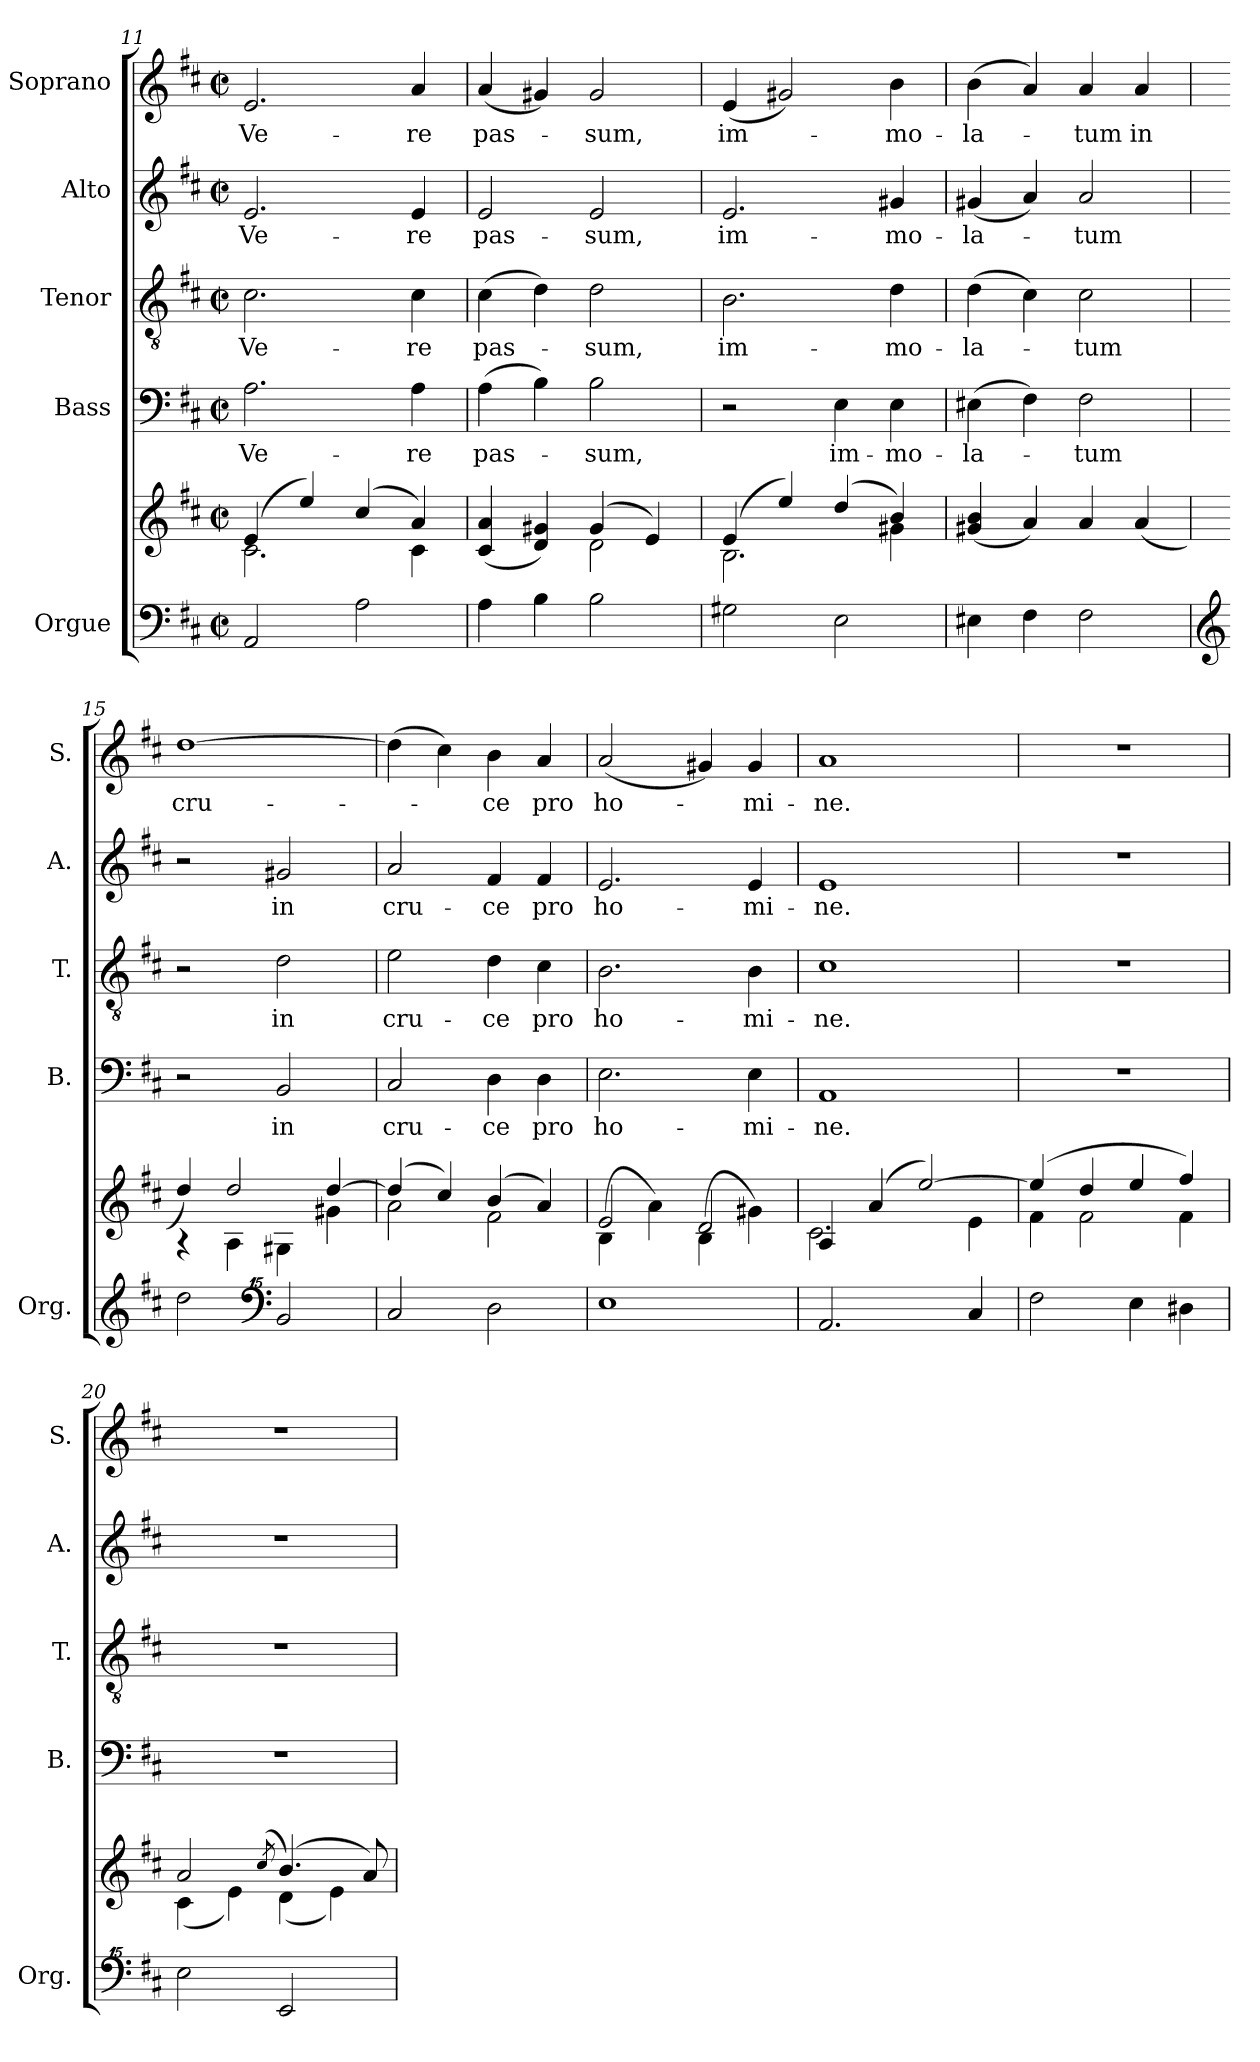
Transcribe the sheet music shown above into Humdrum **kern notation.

**kern	**kern	**kern	**text	**kern	**text	**kern	**text	**kern	**text
*part5	*part5	*part4	*part4	*part3	*part3	*part2	*part2	*part1	*part1
*staff6	*staff5	*staff4	*staff4	*staff3	*staff3	*staff2	*staff2	*staff1	*staff1
*I"Orgue	*	*I"Bass	*	*I"Tenor	*	*I"Alto	*	*I"Soprano	*
*I'Org.	*	*I'B.	*	*I'T.	*	*I'A.	*	*I'S.	*
*clefF4	*clefG2	*clefF4	*	*clefGv2	*	*clefG2	*	*clefG2	*
*k[f#c#]	*k[f#c#]	*k[f#c#]	*	*k[f#c#]	*	*k[f#c#]	*	*k[f#c#]	*
*M4/4	*M4/4	*M4/4	*	*M4/4	*	*M4/4	*	*M4/4	*
*met(c|)	*met(c|)	*met(c|)	*	*met(c|)	*	*met(c|)	*	*met(c|)	*
=11	=11	=11	=11	=11	=11	=11	=11	=11	=11
*	*^	*	*	*	*	*	*	*	*
!	!	!	!	!LO:LY:b	!	!LO:LY:b	!	!LO:LY:b	!	!LO:LY:b
2AA/	(4e/	2.c#\	2.A\	Ve-	2.c#\	Ve-	2.e/	Ve-	2.e/	Ve-
.	4ee/)	.	.	.	.	.	.	.	.	.
2A\	(4cc#/	.	.	.	.	.	.	.	.	.
!	!	!	!	!LO:LY:b	!	!LO:LY:b	!	!LO:LY:b	!	!LO:LY:b
.	4a/)	4c#\	4A\	-re	4c#\	-re	4e/	-re	4a/	-re
!!LO:LB:g=z
=12	=12	=12	=12	=12	=12	=12	=12	=12	=12	=12
!	!	!	!	!LO:LY:b	!	!LO:LY:b	!	!LO:LY:b	!	!LO:LY:b
4A\	(4c#/ 4a/	2ryy	(4A\	pas-	(4c#\	pas-	2e/	pas-	(4a/	pas-
4B\	4d/ 4g#X/)	.	4B\)	.	4d\)	.	.	.	4g#X/)	.
!	!	!	!	!LO:LY:b	!	!LO:LY:b	!	!LO:LY:b	!	!LO:LY:b
2B\	(4g#/	2d\	2B\	-sum,	2d\	-sum,	2e/	-sum,	2g#/	-sum,
.	4e/)	.	.	.	.	.	.	.	.	.
=13	=13	=13	=13	=13	=13	=13	=13	=13	=13	=13
!	!	!	!	!	!	!LO:LY:b	!	!LO:LY:b	!	!LO:LY:b
2G#X\	(4e/	2.B\	2r	.	2.B\	im-	2.e/	im-	(4e/	im-
.	4ee/)	.	.	.	.	.	.	.	2g#X/)	.
!	!	!	!	!LO:LY:b	!	!	!	!	!	!
2E\	(4dd/	.	4E\	im-	.	.	.	.	.	.
!	!	!	!	!LO:LY:b	!	!LO:LY:b	!	!LO:LY:b	!	!LO:LY:b
.	4b/)	4g#X\	4E\	-mo-	4d\	-mo-	4g#X/	-mo-	4b\	-mo-
=14	=14	=14	=14	=14	=14	=14	=14	=14	=14	=14
!	!	!	!	!LO:LY:b	!	!LO:LY:b	!	!LO:LY:b	!	!LO:LY:b
*	*v	*v	*	*	*	*	*	*	*	*
4E#X\	(4g#X/ 4b/	(4E#X\	-la-	(4d\	-la-	(4g#X/	-la-	(4b\	-la-
4F#\	4a/)	4F#\)	.	4c#\)	.	4a/)	.	4a/)	.
!	!	!	!LO:LY:b	!	!LO:LY:b	!	!LO:LY:b	!	!LO:LY:b
2F#\	4a/	2F#\	-tum	2c#\	-tum	2a/	-tum	4a/	-tum
!	!	!	!	!	!	!	!	!	!LO:LY:b
.	(4a/	.	.	.	.	.	.	4a/	in
=15	=15	=15	=15	=15	=15	=15	=15	=15	=15
*clefG2	*	*	*	*	*	*	*	*	*
*	*^	*	*	*	*	*	*	*	*
!	!	!	!	!	!	!	!	!	!	!LO:LY:b
2dd\	4dd/)	4r	2r	.	2r	.	2r	.	[1dd	cru-
.	2dd/	4A\	.	.	.	.	.	.	.	.
*clefF^^4	*	*	*	*	*	*	*	*	*	*
!	!	!	!	!LO:LY:b	!	!LO:LY:b	!	!LO:LY:b	!	!
2b/	.	4G#X\	2BB/	in	2d\	in	2g#X/	in	.	.
.	[4dd/	4g#X\	.	.	.	.	.	.	.	.
=16	=16	=16	=16	=16	=16	=16	=16	=16	=16	=16
!	!	!	!	!LO:LY:b	!	!LO:LY:b	!	!LO:LY:b	!	!
2cc#/	(4dd/]	2a\	2C#/	cru-	2e\	cru-	2a/	cru-	(4dd\]	.
.	4cc#/)	.	.	.	.	.	.	.	4cc#\)	.
!	!	!	!	!LO:LY:b	!	!LO:LY:b	!	!LO:LY:b	!	!LO:LY:b
2dd\	(4b/	2f#\	4D\	-ce	4d\	-ce	4f#/	-ce	4b\	-ce
!	!	!	!	!LO:LY:b	!	!LO:LY:b	!	!LO:LY:b	!	!LO:LY:b
.	4a/)	.	4D\	pro	4c#\	pro	4f#/	pro	4a/	pro
!!LO:PB:g=z
=17	=17	=17	=17	=17	=17	=17	=17	=17	=17	=17
!	!	!	!	!LO:LY:b	!	!LO:LY:b	!	!LO:LY:b	!	!LO:LY:b
1ee	(4B\	2e/	2.E\	ho-	2.B\	ho-	2.e/	ho-	(2a/	ho-
.	4a\)	.	.	.	.	.	.	.	.	.
.	(4B\	2d/	.	.	.	.	.	.	4g#X/)	.
!	!	!	!	!LO:LY:b	!	!LO:LY:b	!	!LO:LY:b	!	!LO:LY:b
.	4g#X\)	.	4E\	-mi-	4B\	-mi-	4e/	-mi-	4g#/	-mi-
=18	=18	=18	=18	=18	=18	=18	=18	=18	=18	=18
!	!	!	!	!LO:LY:b	!	!LO:LY:b	!	!LO:LY:b	!	!LO:LY:b
2.a/	4A/	2.c#\	1AA	-ne.	1c#	-ne.	1e	-ne.	1a	-ne.
.	(4a/	.	.	.	.	.	.	.	.	.
.	[2ee/)	.	.	.	.	.	.	.	.	.
4cc#/	.	4e\	.	.	.	.	.	.	.	.
=19	=19	=19	=19	=19	=19	=19	=19	=19	=19	=19
2ff#\	(4ee/]	4f#\	1r	.	1r	.	1r	.	1r	.
.	4dd/	2f#\	.	.	.	.	.	.	.	.
4ee\	4ee/	.	.	.	.	.	.	.	.	.
4dd#X\	4ff#/)	4f#\	.	.	.	.	.	.	.	.
=20	=20	=20	=20	=20	=20	=20	=20	=20	=20	=20
2ee\	2a/	(4c#\	1r	.	1r	.	1r	.	1r	.
.	.	4e\)	.	.	.	.	.	.	.	.
.	(8qcc#/	.	.	.	.	.	.	.	.	.
2e/	(4.b/)	(4d\	.	.	.	.	.	.	.	.
.	.	4e\)	.	.	.	.	.	.	.	.
.	8a/)	.	.	.	.	.	.	.	.	.
*	*v	*v	*	*	*	*	*	*	*	*
=	=	=	=	=	=	=	=	=	=
*-	*-	*-	*-	*-	*-	*-	*-	*-	*-
